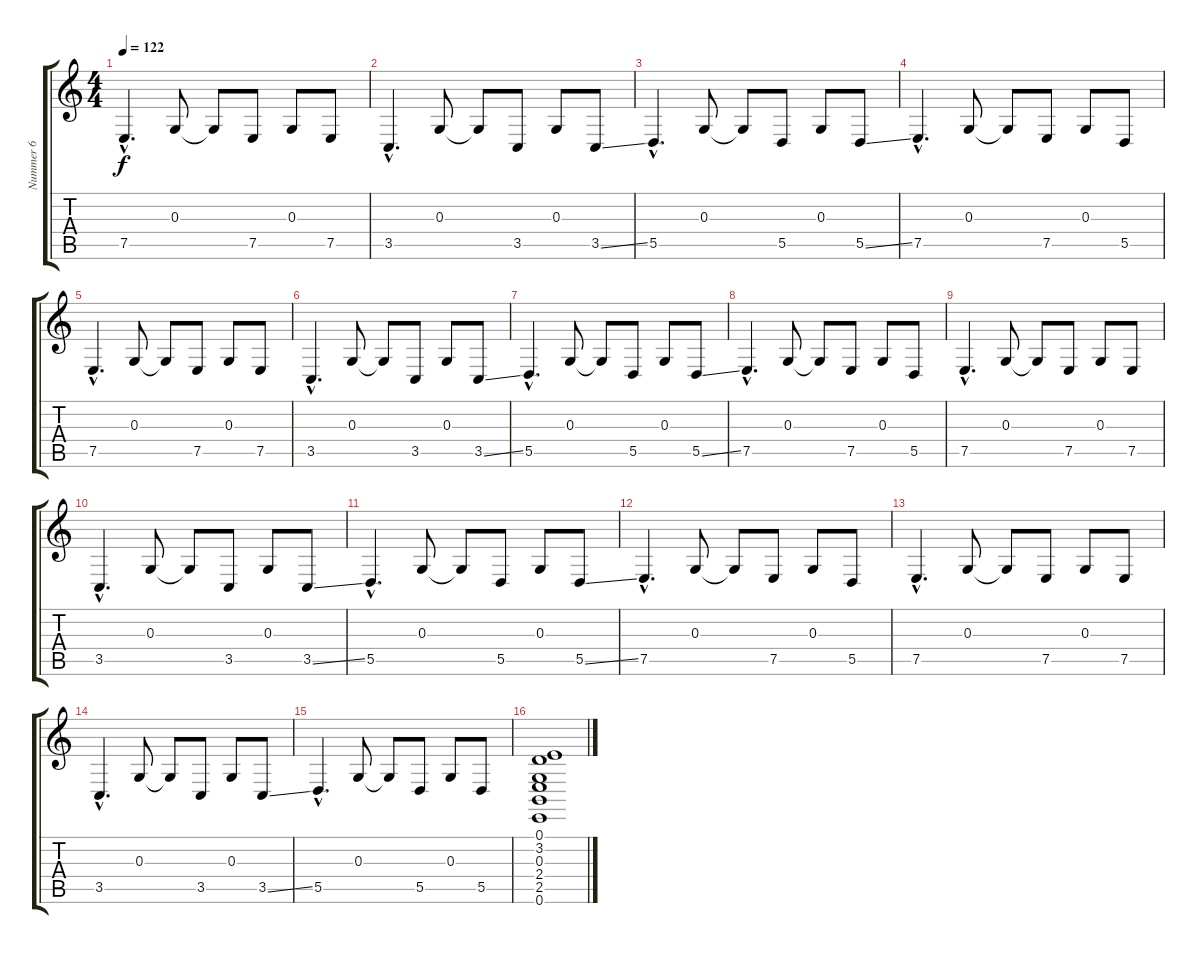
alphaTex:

\track ("Nummer 6" "Nummer 6") {instrument violin}
\staff {score tabs}
\tuning (E4 B3 G3 D3 A2 E2) {hide}
\ts (4 4)
\tempo 122
\clef g2
\ks c
7.5{hac}.4{d dy f} 0.3.8 0.3{t}.8 7.5.8 0.3.8 7.5.8 |
3.5{hac}.4{d} 0.3.8 0.3{t}.8 3.5.8 0.3.8 3.5{ss}.8 |
5.5{hac}.4{d} 0.3.8 0.3{t}.8 5.5.8 0.3.8 5.5{ss}.8 |
7.5{hac}.4{d} 0.3.8 0.3{t}.8 7.5.8 0.3.8 5.5.8 |
7.5{hac}.4{d} 0.3.8 0.3{t}.8 7.5.8 0.3.8 7.5.8 |
3.5{hac}.4{d} 0.3.8 0.3{t}.8 3.5.8 0.3.8 3.5{ss}.8 |
5.5{hac}.4{d} 0.3.8 0.3{t}.8 5.5.8 0.3.8 5.5{ss}.8 |
7.5{hac}.4{d} 0.3.8 0.3{t}.8 7.5.8 0.3.8 5.5.8 |
7.5{hac}.4{d} 0.3.8 0.3{t}.8 7.5.8 0.3.8 7.5.8 |
3.5{hac}.4{d} 0.3.8 0.3{t}.8 3.5.8 0.3.8 3.5{ss}.8 |
5.5{hac}.4{d} 0.3.8 0.3{t}.8 5.5.8 0.3.8 5.5{ss}.8 |
7.5{hac}.4{d} 0.3.8 0.3{t}.8 7.5.8 0.3.8 5.5.8 |
7.5{hac}.4{d} 0.3.8 0.3{t}.8 7.5.8 0.3.8 7.5.8 |
3.5{hac}.4{d} 0.3.8 0.3{t}.8 3.5.8 0.3.8 3.5{ss}.8 |
5.5{hac}.4{d} 0.3.8 0.3{t}.8 5.5.8 0.3.8 5.5.8 |
(0.1 3.2 0.3 2.4 2.5 0.6).1
